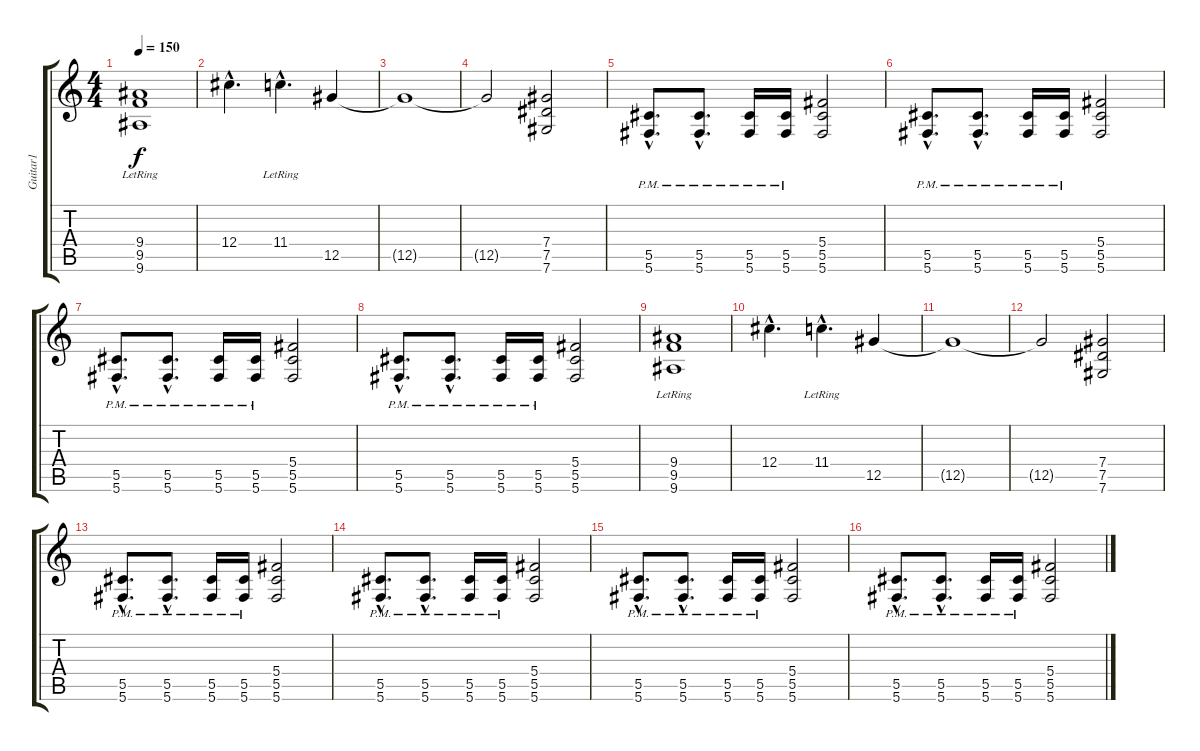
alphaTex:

\track ("Guitar1" "Guitar1") {instrument distortionguitar}
\staff {score tabs}
\tuning (Eb4 Bb3 Gb3 Db3 Ab2 Db2) {hide}
\ts (4 4)
\tempo 150
\clef g2
\ks c
(9.4 9.5{lr} 9.6{lr}).1{dy f} |
12.4{hac}.4{d} 11.4{hac lr}.4{d} 12.5.4 |
12.5{t}.1 |
12.5{t}.2 (7.4 7.5 7.6).2 |
(5.5{hac pm} 5.6{hac pm}).8{d} (5.5{hac pm} 5.6{hac pm}).8{d} (5.5{pm} 5.6{pm}).16 (5.5{pm} 5.6{pm}).16 (5.4 5.5 5.6).2 |
(5.5{hac pm} 5.6{hac pm}).8{d} (5.5{hac pm} 5.6{hac pm}).8{d} (5.5{pm} 5.6{pm}).16 (5.5{pm} 5.6{pm}).16 (5.4 5.5 5.6).2 |
(5.5{hac pm} 5.6{hac pm}).8{d} (5.5{hac pm} 5.6{hac pm}).8{d} (5.5{pm} 5.6{pm}).16 (5.5{pm} 5.6{pm}).16 (5.4 5.5 5.6).2 |
(5.5{hac pm} 5.6{hac pm}).8{d} (5.5{hac pm} 5.6{hac pm}).8{d} (5.5{pm} 5.6{pm}).16 (5.5{pm} 5.6{pm}).16 (5.4 5.5 5.6).2 |
(9.4 9.5{lr} 9.6{lr}).1 |
12.4{hac}.4{d} 11.4{hac lr}.4{d} 12.5.4 |
12.5{t}.1 |
12.5{t}.2 (7.4 7.5 7.6).2 |
(5.5{hac pm} 5.6{hac pm}).8{d} (5.5{hac pm} 5.6{hac pm}).8{d} (5.5{pm} 5.6{pm}).16 (5.5{pm} 5.6{pm}).16 (5.4 5.5 5.6).2 |
(5.5{hac pm} 5.6{hac pm}).8{d} (5.5{hac pm} 5.6{hac pm}).8{d} (5.5{pm} 5.6{pm}).16 (5.5{pm} 5.6{pm}).16 (5.4 5.5 5.6).2 |
(5.5{hac pm} 5.6{hac pm}).8{d} (5.5{hac pm} 5.6{hac pm}).8{d} (5.5{pm} 5.6{pm}).16 (5.5{pm} 5.6{pm}).16 (5.4 5.5 5.6).2 |
(5.5{hac pm} 5.6{hac pm}).8{d} (5.5{hac pm} 5.6{hac pm}).8{d} (5.5{pm} 5.6{pm}).16 (5.5{pm} 5.6{pm}).16 (5.4 5.5 5.6).2
